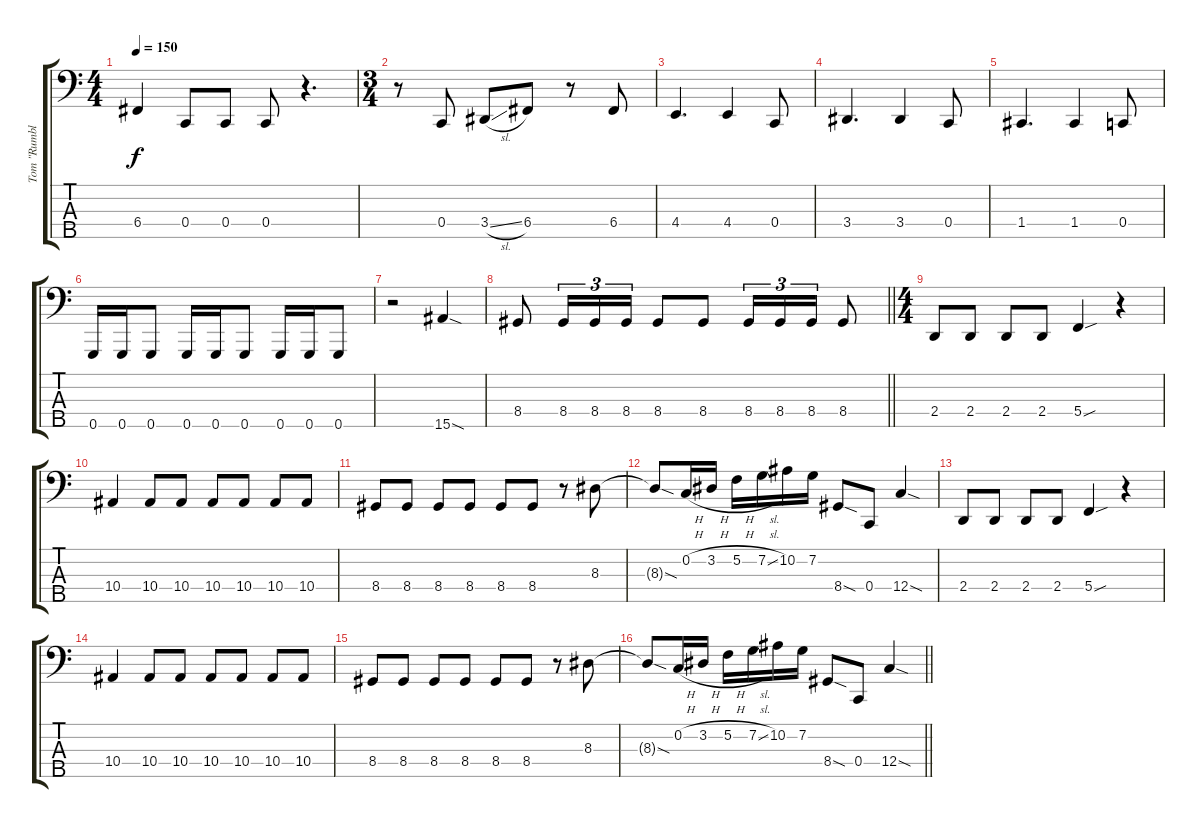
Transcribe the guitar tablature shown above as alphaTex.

\track ("Tom \"Rumble from Down Under\" Murphy" "Tom \"Rumbl") {instrument electricbassfinger}
\staff {score tabs}
\tuning (F2 C2 G1 C1 G0) {hide}
\ts (4 4)
\tempo 150
\clef f4
\ks c
6.4{t}.4{dy f} 0.4.8 0.4.8 0.4.8 r.4{d} |
\ts (3 4)
r.8 0.4.8 3.4{sl}.8 6.4.8 r.8 6.4.8 |
4.4.4{d} 4.4.4 0.4.8 |
3.4.4{d} 3.4.4 0.4.8 |
1.4.4{d} 1.4.4 0.4.8 |
0.5.16 0.5.16 0.5.8 0.5.16 0.5.16 0.5.8 0.5.16 0.5.16 0.5.8 |
r.2 15.5{sod}.4 |
\barLineRight lightlight
8.4.8 8.4.16{tu (3 2)} 8.4.16{tu (3 2)} 8.4.16{tu (3 2)} 8.4.8 8.4.8 8.4.16{tu (3 2)} 8.4.16{tu (3 2)} 8.4.16{tu (3 2)} 8.4.8 |
\ts (4 4)
2.4.8 2.4.8 2.4.8 2.4.8 5.4{sou}.4 r.4 |
10.4.4 10.4.8 10.4.8 10.4.8 10.4.8 10.4.8 10.4.8 |
8.4.8 8.4.8 8.4.8 8.4.8 8.4.8 8.4.8 r.8 8.3.8 |
8.3{sod t}.8 0.2{h}.16 3.2{h}.16 5.2{h}.16 7.2{sl}.16 10.2.16 7.2.16 8.4{sod}.8 0.4.8 12.4{sod}.4 |
2.4.8 2.4.8 2.4.8 2.4.8 5.4{sou}.4 r.4 |
10.4.4 10.4.8 10.4.8 10.4.8 10.4.8 10.4.8 10.4.8 |
8.4.8 8.4.8 8.4.8 8.4.8 8.4.8 8.4.8 r.8 8.3.8 |
\barLineRight lightlight
8.3{sod t}.8 0.2{h}.16 3.2{h}.16 5.2{h}.16 7.2{sl}.16 10.2.16 7.2.16 8.4{sod}.8 0.4.8 12.4{sod}.4
